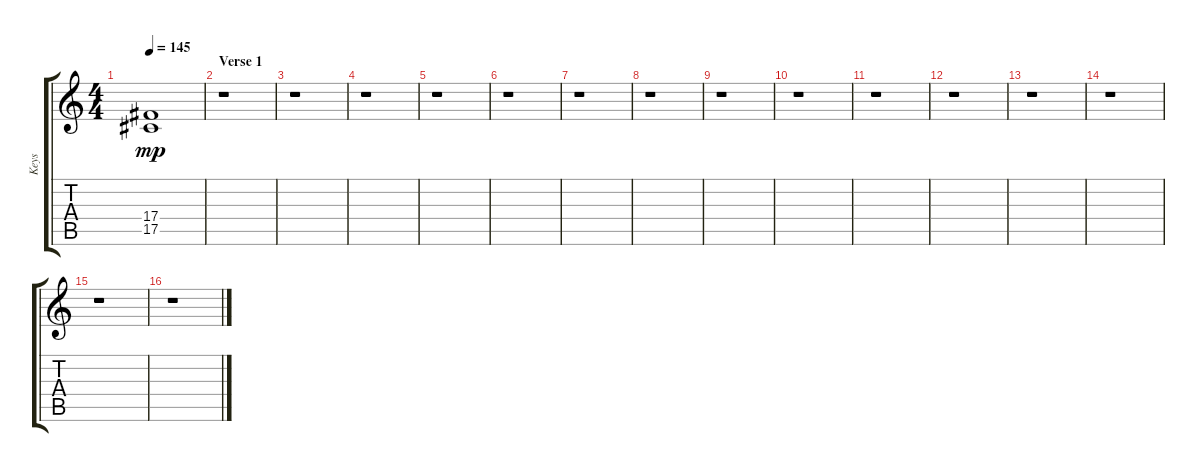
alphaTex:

\track ("Keys" "Keys") {instrument choiraahs}
\staff {score tabs}
\tuning (Eb4 Bb3 Gb3 Db3 Ab2 Eb2) {hide}
\ts (4 4)
\tempo 145
\clef g2
\ks c
(17.4 17.5).1{dy mp} |
\section ("" "Verse 1")
r.1 |
r.1 |
r.1 |
r.1 |
r.1 |
r.1 |
r.1 |
r.1 |
r.1 |
r.1 |
r.1 |
r.1 |
r.1 |
r.1 |
r.1
